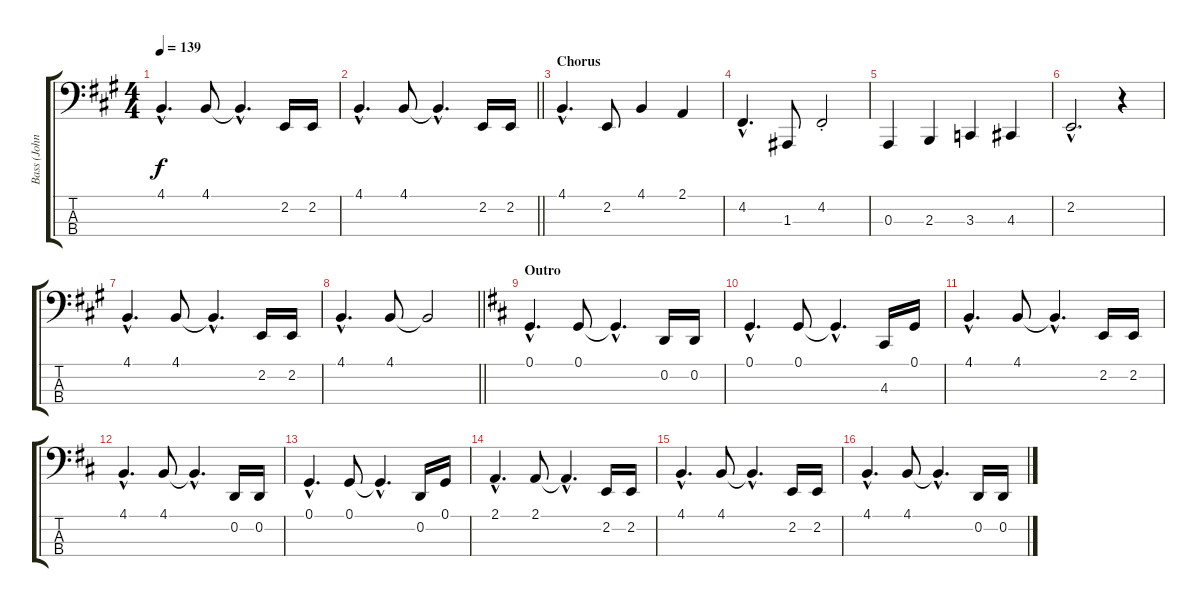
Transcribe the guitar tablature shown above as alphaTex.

\track ("Bass (John)" "Bass (John") {instrument electricbassfinger}
\staff {score tabs}
\tuning (G1 D1 A0 E0) {hide}
\ts (4 4)
\tempo 139
\clef f4
\ks a
4.1{hac}.4{d dy f} 4.1.8 4.1{hac t}.4{d} 2.2.16 2.2.16 |
\barLineRight lightlight
4.1{hac}.4{d} 4.1.8 4.1{hac t}.4{d} 2.2.16 2.2.16 |
\section ("" "Chorus")
4.1{hac}.4{d} 2.2.8 4.1.4 2.1.4 |
4.2{hac}.4{d} 1.3.8 4.2{st}.2 |
0.3.4 2.3.4 3.3.4 4.3.4 |
2.2{hac}.2{d} r.4 |
4.1{hac}.4{d} 4.1.8 4.1{hac t}.4{d} 2.2.16 2.2.16 |
\barLineRight lightlight
4.1{hac}.4{d} 4.1.8 4.1{t}.2 |
\section ("" "Outro")
\ks d
0.1{hac}.4{d} 0.1.8 0.1{hac t}.4{d} 0.2.16 0.2.16 |
0.1{hac}.4{d} 0.1.8 0.1{hac t}.4{d} 4.3.16 0.1.16 |
4.1{hac}.4{d} 4.1.8 4.1{hac t}.4{d} 2.2.16 2.2.16 |
4.1{hac}.4{d} 4.1.8 4.1{hac t}.4{d} 0.2.16 0.2.16 |
0.1{hac}.4{d} 0.1.8 0.1{hac t}.4{d} 0.2.16 0.1.16 |
2.1{hac}.4{d} 2.1.8 2.1{hac t}.4{d} 2.2.16 2.2.16 |
4.1{hac}.4{d} 4.1.8 4.1{hac t}.4{d} 2.2.16 2.2.16 |
4.1{hac}.4{d} 4.1.8 4.1{hac t}.4{d} 0.2.16 0.2.16
